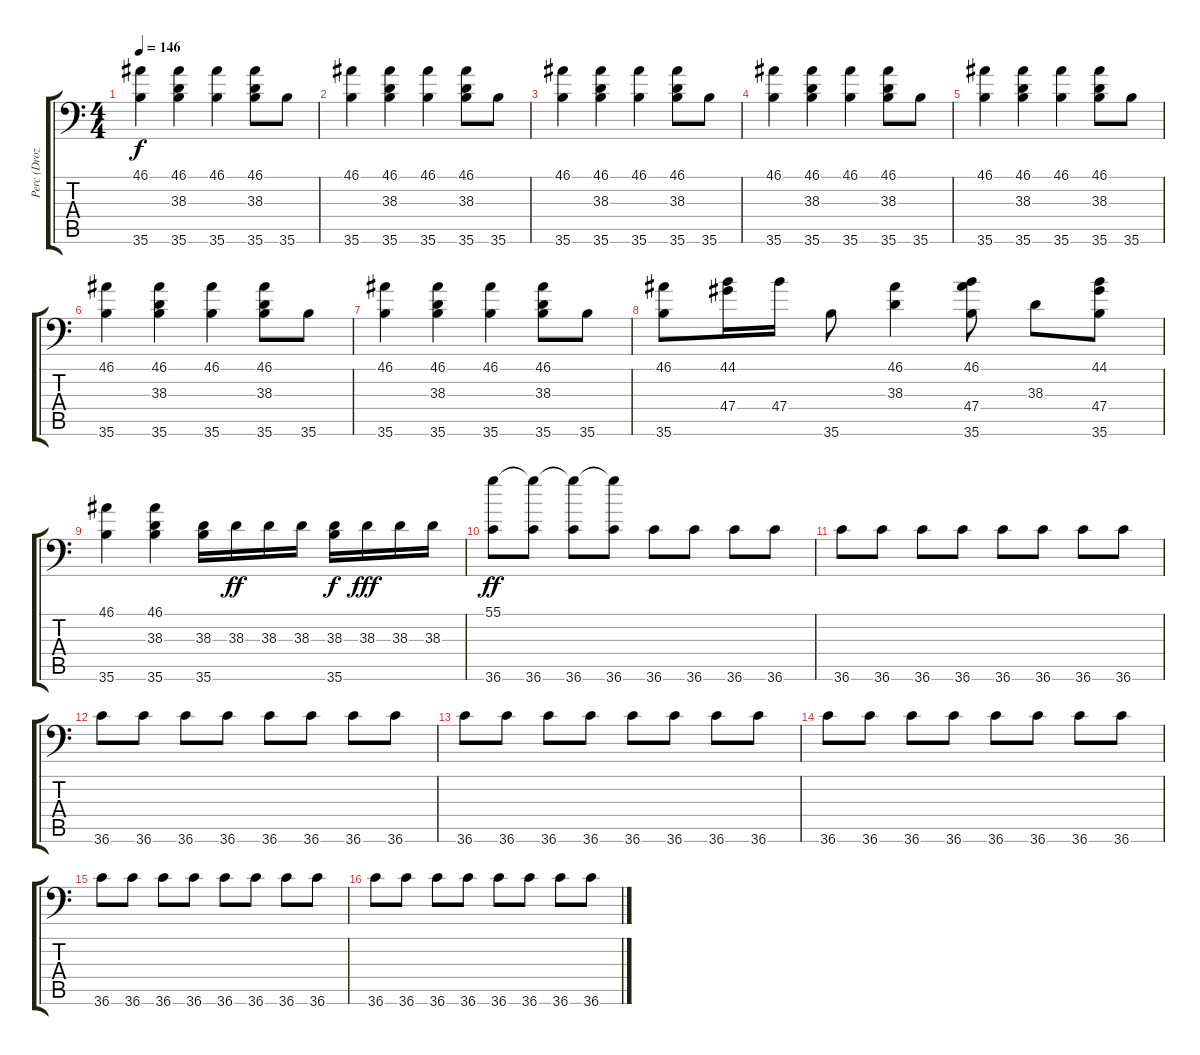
\track ("Perc (Drozd)" "Perc (Droz") {instrument acousticgrandpiano}
\staff {score tabs}
\tuning (C-1 C-1 C-1 C-1 C-1 C-1) {hide}
\ts (4 4)
\tempo 146
\clef f4
\ks c
(46.1 35.6).4{dy f} (46.1 38.3 35.6).4 (46.1 35.6).4 (46.1 38.3 35.6).8 35.6.8 |
(46.1 35.6).4 (46.1 38.3 35.6).4 (46.1 35.6).4 (46.1 38.3 35.6).8 35.6.8 |
(46.1 35.6).4 (46.1 38.3 35.6).4 (46.1 35.6).4 (46.1 38.3 35.6).8 35.6.8 |
(46.1 35.6).4 (46.1 38.3 35.6).4 (46.1 35.6).4 (46.1 38.3 35.6).8 35.6.8 |
(46.1 35.6).4 (46.1 38.3 35.6).4 (46.1 35.6).4 (46.1 38.3 35.6).8 35.6.8 |
(46.1 35.6).4 (46.1 38.3 35.6).4 (46.1 35.6).4 (46.1 38.3 35.6).8 35.6.8 |
(46.1 35.6).4 (46.1 38.3 35.6).4 (46.1 35.6).4 (46.1 38.3 35.6).8 35.6.8 |
(46.1 35.6).8 (44.1 47.4).16 47.4.16 35.6.8 (46.1 38.3).4 (46.1 47.4 35.6).8 38.3.8 (44.1 47.4 35.6).8 |
(46.1 35.6).4 (46.1 38.3 35.6).4 (38.3 35.6).16 38.3.16{dy ff} 38.3.16 38.3.16 (38.3 35.6).16{dy f} 38.3.16{dy fff} 38.3.16 38.3.16 |
(55.1 36.6).8{dy ff} (55.1{t} 36.6).8 (55.1{t} 36.6).8 (55.1{t} 36.6).8 36.6.8 36.6.8 36.6.8 36.6.8 |
36.6.8 36.6.8 36.6.8 36.6.8 36.6.8 36.6.8 36.6.8 36.6.8 |
36.6.8 36.6.8 36.6.8 36.6.8 36.6.8 36.6.8 36.6.8 36.6.8 |
36.6.8 36.6.8 36.6.8 36.6.8 36.6.8 36.6.8 36.6.8 36.6.8 |
36.6.8 36.6.8 36.6.8 36.6.8 36.6.8 36.6.8 36.6.8 36.6.8 |
36.6.8 36.6.8 36.6.8 36.6.8 36.6.8 36.6.8 36.6.8 36.6.8 |
36.6.8 36.6.8 36.6.8 36.6.8 36.6.8 36.6.8 36.6.8 36.6.8
